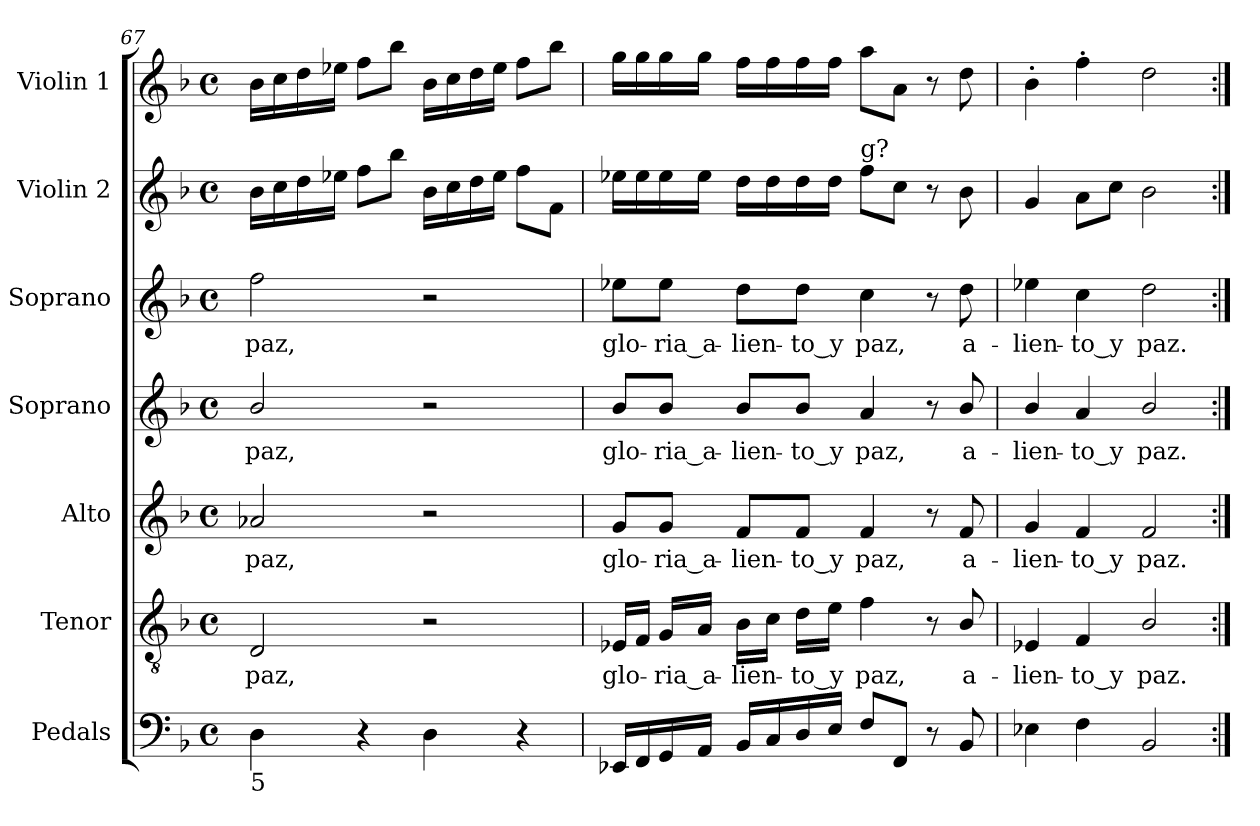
**kern	**kern	**text	**kern	**text	**kern	**text	**kern	**text	**kern	**kern
*part7	*part6	*part6	*part5	*part5	*part4	*part4	*part3	*part3	*part2	*part1
*staff7	*staff6	*staff6	*staff5	*staff5	*staff4	*staff4	*staff3	*staff3	*staff2	*staff1
*I"Pedals	*I"Tenor	*	*I"Alto	*	*I"Soprano	*	*I"Soprano	*	*I"Violin 2	*I"Violin 1
*I'Ped.	*I'T.	*	*I'A.	*	*I'S.	*	*I'S.	*	*I'Vln. 2	*I'Vln. 1
!!LO:PB:g=z
*clefF4	*clefGv2	*	*clefG2	*	*clefG2	*	*clefG2	*	*clefG2	*clefG2
*	*ITrd7c12	*	*	*	*	*	*	*	*	*
*k[b-]	*k[b-]	*	*k[b-]	*	*k[b-]	*	*k[b-]	*	*k[b-]	*k[b-]
*F:	*F:	*	*F:	*	*F:	*	*F:	*	*F:	*F:
*M4/4	*M4/4	*	*M4/4	*	*M4/4	*	*M4/4	*	*M4/4	*M4/4
*met(c)	*met(c)	*	*met(c)	*	*met(c)	*	*met(c)	*	*met(c)	*met(c)
=67	=67	=67	=67	=67	=67	=67	=67	=67	=67	=67
!	!	!LO:LY:b:color=#000000	!	!	!	!	!	!	!	!
!	!	!	!	!LO:LY:b:color=#000000	!	!	!	!	!	!
!	!	!	!	!	!	!LO:LY:b:color=#000000	!	!	!	!
!LO:TX:b:t=5	!	!	!	!	!	!	!	!	!	!
!	!	!	!	!	!	!	!	!LO:LY:b:color=#000000	!	!
4Di\	2DDi/	paz,	2a-Xi/	paz,	2b-i/	paz,	2ffi\	paz,	16b-i\LL	16b-i\LL
.	.	.	.	.	.	.	.	.	16cci\	16cci\
.	.	.	.	.	.	.	.	.	16ddi\	16ddi\
.	.	.	.	.	.	.	.	.	16ee-Xi\JJ	16ee-Xi\JJ
4r	.	.	.	.	.	.	.	.	8ffi\L	8ffi\L
.	.	.	.	.	.	.	.	.	8bb-i\J	8bb-i\J
4Di\	2r	.	2r	.	2r	.	2r	.	16b-i\LL	16b-i\LL
.	.	.	.	.	.	.	.	.	16cci\	16cci\
.	.	.	.	.	.	.	.	.	16ddi\	16ddi\
.	.	.	.	.	.	.	.	.	16ee-i\JJ	16ee-i\JJ
4r	.	.	.	.	.	.	.	.	8ffi\L	8ffi\L
.	.	.	.	.	.	.	.	.	8fi\J	8bb-i\J
=68	=68	=68	=68	=68	=68	=68	=68	=68	=68	=68
!	!	!LO:LY:b:color=#000000	!	!	!	!	!	!	!	!
!	!	!	!	!LO:LY:b:color=#000000	!	!	!	!	!	!
!	!	!	!	!	!	!LO:LY:b:color=#000000	!	!	!	!
!	!	!	!	!	!	!	!	!LO:LY:b:color=#000000	!	!
16EE-Xi/LL	16EE-Xi/LL	glo-	8gi/L	glo-	8b-i/L	glo-	8ee-Xi\L	glo-	16ee-Xi\LL	16ggi\LL
16FFi/	16FFi/JJ	.	.	.	.	.	.	.	16ee-i\	16ggi\
!	!	!LO:LY:b:color=#000000	!	!	!	!	!	!	!	!
!	!	!	!	!LO:LY:b:color=#000000	!	!	!	!	!	!
!	!	!	!	!	!	!LO:LY:b:color=#000000	!	!	!	!
!	!	!	!	!	!	!	!	!LO:LY:b:color=#000000	!	!
16GGi/	16GGi/LL	-ria_a-	8gi/J	-ria_a-	8b-i/J	-ria_a-	8ee-i\J	-ria_a-	16ee-i\	16ggi\
16AAi/JJ	16AAi/JJ	.	.	.	.	.	.	.	16ee-i\JJ	16ggi\JJ
!	!	!LO:LY:b:color=#000000	!	!	!	!	!	!	!	!
!	!	!	!	!LO:LY:b:color=#000000	!	!	!	!	!	!
!	!	!	!	!	!	!LO:LY:b:color=#000000	!	!	!	!
!	!	!	!	!	!	!	!	!LO:LY:b:color=#000000	!	!
16BB-i/LL	16BB-i\LL	-lien-	8fi/L	-lien-	8b-i/L	-lien-	8ddi\L	-lien-	16ddi\LL	16ffi\LL
16Ci/	16Ci\JJ	.	.	.	.	.	.	.	16ddi\	16ffi\
!	!	!LO:LY:b:color=#000000	!	!	!	!	!	!	!	!
!	!	!	!	!LO:LY:b:color=#000000	!	!	!	!	!	!
!	!	!	!	!	!	!LO:LY:b:color=#000000	!	!	!	!
!	!	!	!	!	!	!	!	!LO:LY:b:color=#000000	!	!
16Di/	16Di\LL	-to_y	8fi/J	-to_y	8b-i/J	-to_y	8ddi\J	-to_y	16ddi\	16ffi\
16Ei/JJ	16Ei\JJ	.	.	.	.	.	.	.	16ddi\JJ	16ffi\JJ
!	!	!LO:LY:b:color=#000000	!	!	!	!	!	!	!	!
!	!	!	!	!LO:LY:b:color=#000000	!	!	!	!	!	!
!	!	!	!	!	!	!LO:LY:b:color=#000000	!	!	!	!
!	!	!	!	!	!	!	!	!	!LO:TX:a:t=g?	!
!	!	!	!	!	!	!	!	!LO:LY:b:color=#000000	!	!
8Fi/L	4Fi\	paz,	4fi/	paz,	4ai/	paz,	4cci\	paz,	8ffi\L	8aai\L
8FFi/J	.	.	.	.	.	.	.	.	8cci\J	8ai\J
8r	8r	.	8r	.	8r	.	8r	.	8r	8r
!	!	!LO:LY:b:color=#000000	!	!	!	!	!	!	!	!
!	!	!	!	!LO:LY:b:color=#000000	!	!	!	!	!	!
!	!	!	!	!	!	!LO:LY:b:color=#000000	!	!	!	!
!	!	!	!	!	!	!	!	!LO:LY:b:color=#000000	!	!
8BB-i/	8BB-i/	a-	8fi/	a-	8b-i/	a-	8ddi\	a-	8b-i\	8ddi\
=69	=69	=69	=69	=69	=69	=69	=69	=69	=69	=69
!	!	!LO:LY:b:color=#000000	!	!	!	!	!	!	!	!
!	!	!	!	!LO:LY:b:color=#000000	!	!	!	!	!	!
!	!	!	!	!	!	!LO:LY:b:color=#000000	!	!	!	!
!	!	!	!	!	!	!	!	!LO:LY:b:color=#000000	!	!
4E-Xi\	4EE-Xi/	-lien-	4gi/	-lien-	4b-i/	-lien-	4ee-Xi\	-lien-	4gi/	4b-'i\
!	!	!LO:LY:b:color=#000000	!	!	!	!	!	!	!	!
!	!	!	!	!LO:LY:b:color=#000000	!	!	!	!	!	!
!	!	!	!	!	!	!LO:LY:b:color=#000000	!	!	!	!
!	!	!	!	!	!	!	!	!LO:LY:b:color=#000000	!	!
4Fi\	4FFi/	-to_y	4fi/	-to_y	4ai/	-to_y	4cci\	-to_y	8ai\L	4ff'i\
.	.	.	.	.	.	.	.	.	8cci\J	.
!	!	!LO:LY:b:color=#000000	!	!	!	!	!	!	!	!
!	!	!	!	!LO:LY:b:color=#000000	!	!	!	!	!	!
!	!	!	!	!	!	!LO:LY:b:color=#000000	!	!	!	!
!	!	!	!	!	!	!	!	!LO:LY:b:color=#000000	!	!
2BB-i/	2BB-i/	paz.	2fi/	paz.	2b-i/	paz.	2ddi\	paz.	2b-i\	2ddi\
=:|!	=:|!	=:|!	=:|!	=:|!	=:|!	=:|!	=:|!	=:|!	=:|!	=:|!
*-	*-	*-	*-	*-	*-	*-	*-	*-	*-	*-
